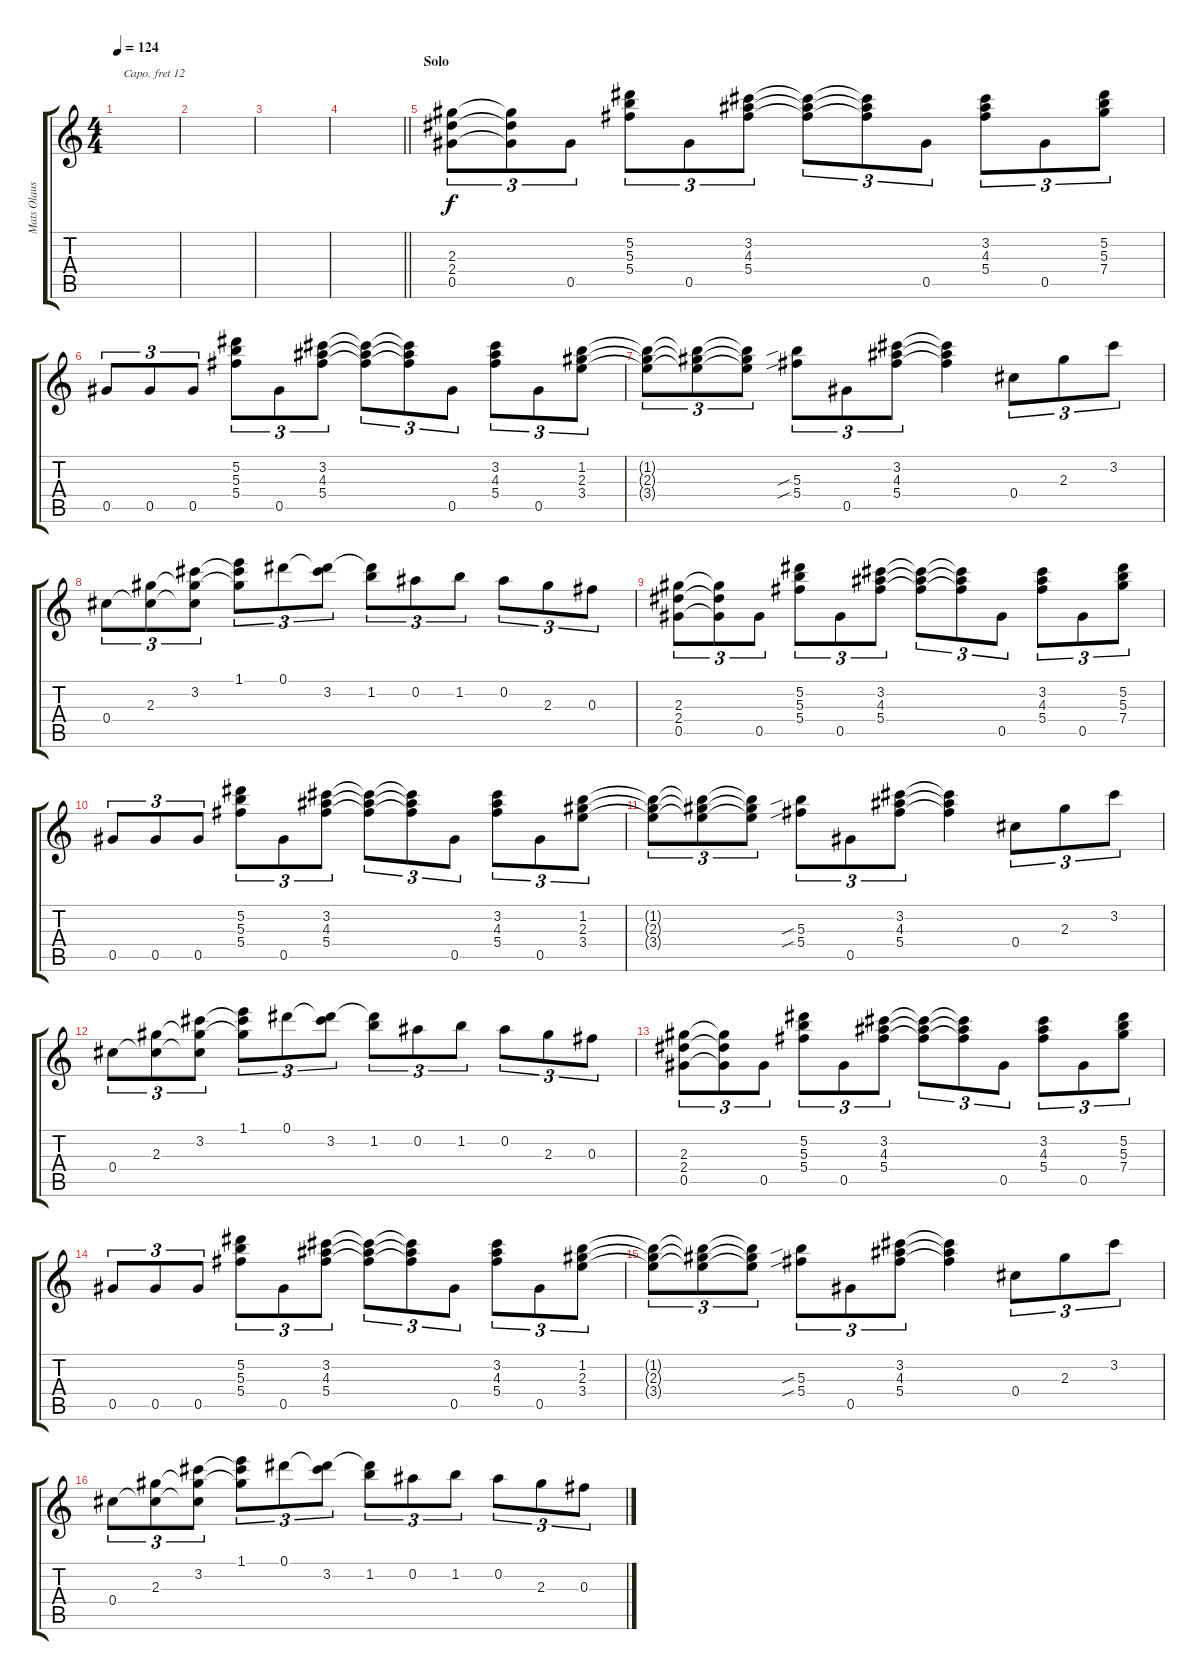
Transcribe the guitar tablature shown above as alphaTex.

\track ("Mats Olausson " "Mats Olaus") {instrument rockorgan}
\staff {score tabs}
\capo 12
\tuning (Eb5 Bb4 Gb4 Db4 Ab3 Eb3) {hide}
\ts (4 4)
\tempo 124
\clef g2
\ks c
|
|
|
\barLineRight lightlight
|
\section ("" "Solo")
(2.3 2.4 0.5).8{tu (3 2)} (2.3{t} 2.4{t} 0.5{t}).8{tu (3 2)} 0.5.8{tu (3 2)} (5.2 5.3 5.4).8{tu (3 2)} 0.5.8{tu (3 2)} (3.2 4.3 5.4).8{tu (3 2)} (3.2{t} 4.3{t} 5.4{t}).8{tu (3 2)} (3.2{t} 4.3{t} 5.4{t}).8{tu (3 2)} 0.5.8{tu (3 2)} (3.2 4.3 5.4).8{tu (3 2)} 0.5.8{tu (3 2)} (5.2 5.3 7.4).8{tu (3 2)} |
0.5.8{tu (3 2)} 0.5.8{tu (3 2)} 0.5.8{tu (3 2)} (5.2 5.3 5.4).8{tu (3 2)} 0.5.8{tu (3 2)} (3.2 4.3 5.4).8{tu (3 2)} (3.2{t} 4.3{t} 5.4{t}).8{tu (3 2)} (3.2{t} 4.3{t} 5.4{t}).8{tu (3 2)} 0.5.8{tu (3 2)} (3.2 4.3 5.4).8{tu (3 2)} 0.5.8{tu (3 2)} (1.2 2.3 3.4).8{tu (3 2)} |
(1.2{t} 2.3{t} 3.4{t}).8{tu (3 2)} (1.2{t} 2.3{t} 3.4{t}).8{tu (3 2)} (1.2{t} 2.3{t} 3.4{t}).8{tu (3 2)} (5.3{sib} 5.4{sib}).8{tu (3 2)} 0.5.8{tu (3 2)} (3.2 4.3 5.4).8{tu (3 2)} (3.2{t} 4.3{t} 5.4{t}).4 0.4.8{tu (3 2)} 2.3.8{tu (3 2)} 3.2.8{tu (3 2)} |
0.4.8{tu (3 2)} (2.3 0.4{t}).8{tu (3 2)} (3.2 2.3{t} 0.4{t}).8{tu (3 2)} (1.1 3.2{t} 2.3{t}).8{tu (3 2)} 0.1.8{tu (3 2)} (0.1{t} 3.2).8{tu (3 2)} (0.1{t} 1.2).8{tu (3 2)} 0.2.8{tu (3 2)} 1.2.8{tu (3 2)} 0.2.8{tu (3 2)} 2.3.8{tu (3 2)} 0.3.8{tu (3 2)} |
(2.3 2.4 0.5).8{tu (3 2)} (2.3{t} 2.4{t} 0.5{t}).8{tu (3 2)} 0.5.8{tu (3 2)} (5.2 5.3 5.4).8{tu (3 2)} 0.5.8{tu (3 2)} (3.2 4.3 5.4).8{tu (3 2)} (3.2{t} 4.3{t} 5.4{t}).8{tu (3 2)} (3.2{t} 4.3{t} 5.4{t}).8{tu (3 2)} 0.5.8{tu (3 2)} (3.2 4.3 5.4).8{tu (3 2)} 0.5.8{tu (3 2)} (5.2 5.3 7.4).8{tu (3 2)} |
0.5.8{tu (3 2)} 0.5.8{tu (3 2)} 0.5.8{tu (3 2)} (5.2 5.3 5.4).8{tu (3 2)} 0.5.8{tu (3 2)} (3.2 4.3 5.4).8{tu (3 2)} (3.2{t} 4.3{t} 5.4{t}).8{tu (3 2)} (3.2{t} 4.3{t} 5.4{t}).8{tu (3 2)} 0.5.8{tu (3 2)} (3.2 4.3 5.4).8{tu (3 2)} 0.5.8{tu (3 2)} (1.2 2.3 3.4).8{tu (3 2)} |
(1.2{t} 2.3{t} 3.4{t}).8{tu (3 2)} (1.2{t} 2.3{t} 3.4{t}).8{tu (3 2)} (1.2{t} 2.3{t} 3.4{t}).8{tu (3 2)} (5.3{sib} 5.4{sib}).8{tu (3 2)} 0.5.8{tu (3 2)} (3.2 4.3 5.4).8{tu (3 2)} (3.2{t} 4.3{t} 5.4{t}).4 0.4.8{tu (3 2)} 2.3.8{tu (3 2)} 3.2.8{tu (3 2)} |
0.4.8{tu (3 2)} (2.3 0.4{t}).8{tu (3 2)} (3.2 2.3{t} 0.4{t}).8{tu (3 2)} (1.1 3.2{t} 2.3{t}).8{tu (3 2)} 0.1.8{tu (3 2)} (0.1{t} 3.2).8{tu (3 2)} (0.1{t} 1.2).8{tu (3 2)} 0.2.8{tu (3 2)} 1.2.8{tu (3 2)} 0.2.8{tu (3 2)} 2.3.8{tu (3 2)} 0.3.8{tu (3 2)} |
(2.3 2.4 0.5).8{tu (3 2)} (2.3{t} 2.4{t} 0.5{t}).8{tu (3 2)} 0.5.8{tu (3 2)} (5.2 5.3 5.4).8{tu (3 2)} 0.5.8{tu (3 2)} (3.2 4.3 5.4).8{tu (3 2)} (3.2{t} 4.3{t} 5.4{t}).8{tu (3 2)} (3.2{t} 4.3{t} 5.4{t}).8{tu (3 2)} 0.5.8{tu (3 2)} (3.2 4.3 5.4).8{tu (3 2)} 0.5.8{tu (3 2)} (5.2 5.3 7.4).8{tu (3 2)} |
0.5.8{tu (3 2)} 0.5.8{tu (3 2)} 0.5.8{tu (3 2)} (5.2 5.3 5.4).8{tu (3 2)} 0.5.8{tu (3 2)} (3.2 4.3 5.4).8{tu (3 2)} (3.2{t} 4.3{t} 5.4{t}).8{tu (3 2)} (3.2{t} 4.3{t} 5.4{t}).8{tu (3 2)} 0.5.8{tu (3 2)} (3.2 4.3 5.4).8{tu (3 2)} 0.5.8{tu (3 2)} (1.2 2.3 3.4).8{tu (3 2)} |
(1.2{t} 2.3{t} 3.4{t}).8{tu (3 2)} (1.2{t} 2.3{t} 3.4{t}).8{tu (3 2)} (1.2{t} 2.3{t} 3.4{t}).8{tu (3 2)} (5.3{sib} 5.4{sib}).8{tu (3 2)} 0.5.8{tu (3 2)} (3.2 4.3 5.4).8{tu (3 2)} (3.2{t} 4.3{t} 5.4{t}).4 0.4.8{tu (3 2)} 2.3.8{tu (3 2)} 3.2.8{tu (3 2)} |
0.4.8{tu (3 2)} (2.3 0.4{t}).8{tu (3 2)} (3.2 2.3{t} 0.4{t}).8{tu (3 2)} (1.1 3.2{t} 2.3{t}).8{tu (3 2)} 0.1.8{tu (3 2)} (0.1{t} 3.2).8{tu (3 2)} (0.1{t} 1.2).8{tu (3 2)} 0.2.8{tu (3 2)} 1.2.8{tu (3 2)} 0.2.8{tu (3 2)} 2.3.8{tu (3 2)} 0.3.8{tu (3 2)}
